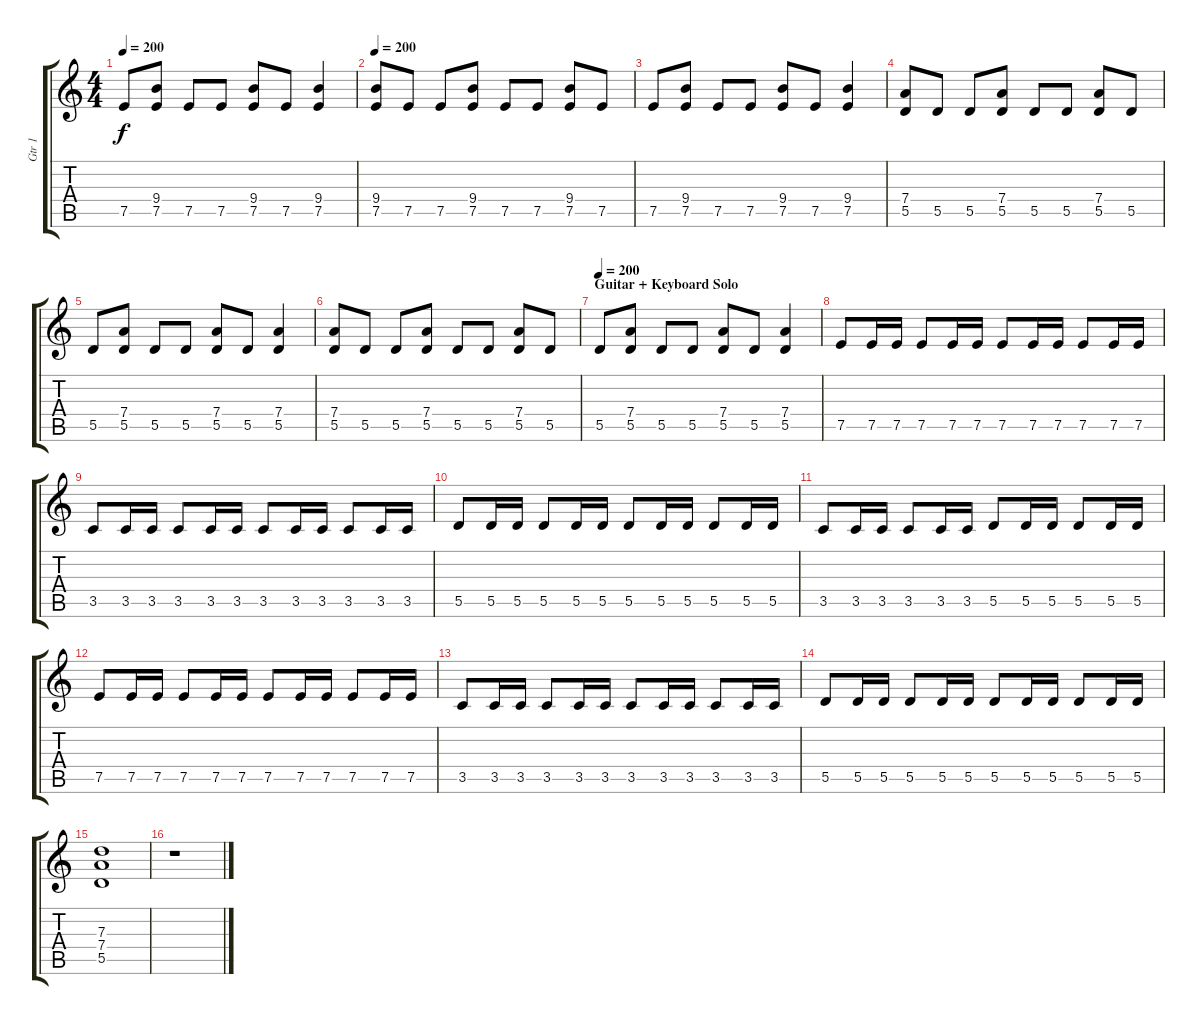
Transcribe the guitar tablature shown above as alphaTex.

\track ("Gtr 1" "Gtr 1") {instrument distortionguitar}
\staff {score tabs}
\tuning (E4 B3 G3 D3 A2 E2) {hide}
\ts (4 4)
\tempo 200
\clef g2
\ks c
7.5.8{dy f} (9.4 7.5).8 7.5.8 7.5.8 (9.4 7.5).8 7.5.8 (9.4 7.5).4 |
\tempo 200
(9.4 7.5).8 7.5.8 7.5.8 (9.4 7.5).8 7.5.8 7.5.8 (9.4 7.5).8 7.5.8 |
7.5.8 (9.4 7.5).8 7.5.8 7.5.8 (9.4 7.5).8 7.5.8 (9.4 7.5).4 |
(7.4 5.5).8 5.5.8 5.5.8 (7.4 5.5).8 5.5.8 5.5.8 (7.4 5.5).8 5.5.8 |
5.5.8 (7.4 5.5).8 5.5.8 5.5.8 (7.4 5.5).8 5.5.8 (7.4 5.5).4 |
(7.4 5.5).8 5.5.8 5.5.8 (7.4 5.5).8 5.5.8 5.5.8 (7.4 5.5).8 5.5.8 |
\section ("" "Guitar + Keyboard Solo")
\tempo 200
5.5.8 (7.4 5.5).8 5.5.8 5.5.8 (7.4 5.5).8 5.5.8 (7.4 5.5).4 |
7.5.8 7.5.16 7.5.16 7.5.8 7.5.16 7.5.16 7.5.8 7.5.16 7.5.16 7.5.8 7.5.16 7.5.16 |
3.5.8 3.5.16 3.5.16 3.5.8 3.5.16 3.5.16 3.5.8 3.5.16 3.5.16 3.5.8 3.5.16 3.5.16 |
5.5.8 5.5.16 5.5.16 5.5.8 5.5.16 5.5.16 5.5.8 5.5.16 5.5.16 5.5.8 5.5.16 5.5.16 |
3.5.8 3.5.16 3.5.16 3.5.8 3.5.16 3.5.16 5.5.8 5.5.16 5.5.16 5.5.8 5.5.16 5.5.16 |
7.5.8 7.5.16 7.5.16 7.5.8 7.5.16 7.5.16 7.5.8 7.5.16 7.5.16 7.5.8 7.5.16 7.5.16 |
3.5.8 3.5.16 3.5.16 3.5.8 3.5.16 3.5.16 3.5.8 3.5.16 3.5.16 3.5.8 3.5.16 3.5.16 |
5.5.8 5.5.16 5.5.16 5.5.8 5.5.16 5.5.16 5.5.8 5.5.16 5.5.16 5.5.8 5.5.16 5.5.16 |
(7.3 7.4 5.5).1 |
r.1
